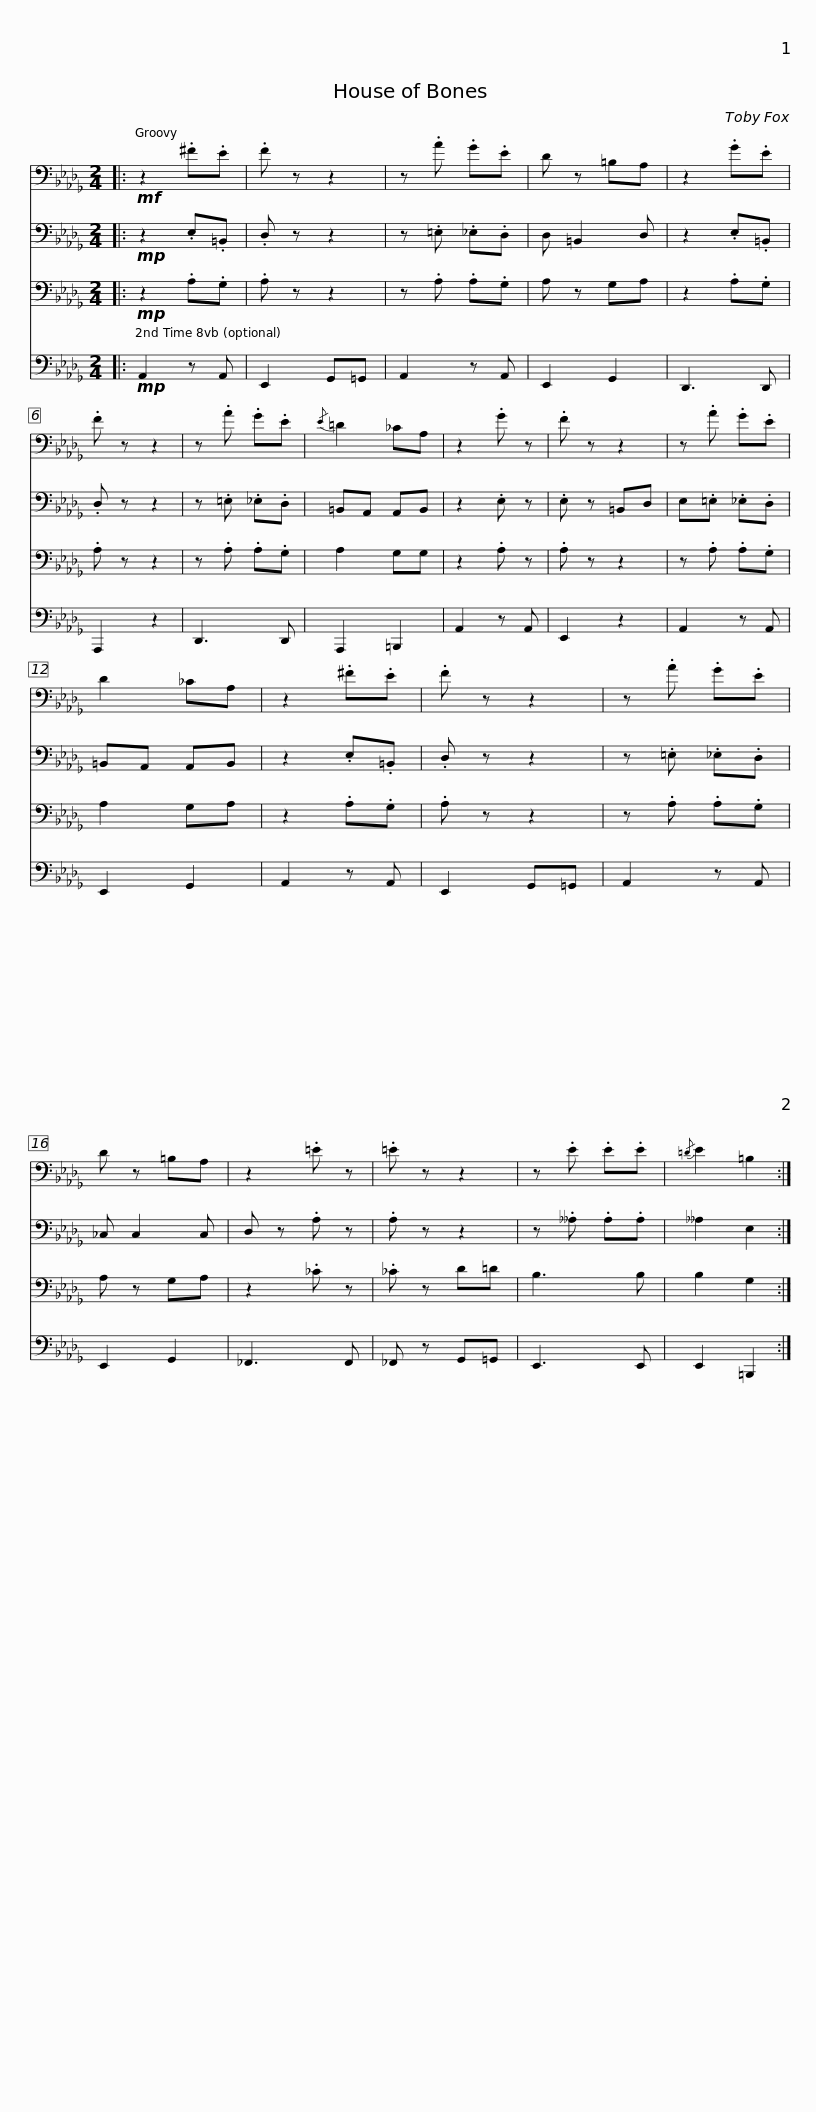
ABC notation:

X:1
%%score 1 2 3 4
L:1/8
M:2/4
I:linebreak $
K:Db
V:1 bass
V:2 bass
V:3 bass
V:4 bass
V:1
|:!mf! z2 .^F.E | .F z z2 | z .A .G.E | D z =B,A, | z2 .G.E | %5
 .F z z2 | z .A .G.E |${/E} =D2 _CA, | z2 .G z | .F z z2 | %10
 z .A .G.E | D2 _CA, | z2 .^F.E | .F z z2 | z .A .G.E |$ %15
 D z =B,A, | z2 .=E z | .=E z z2 | z .E .E.E |{/=D} E2 =B,2 :| %20
V:2
|:!mp! z2 .E,.=B,, | .D, z z2 | z .=E, ._E,.D, | D, =B,,2 D, | z2 .E,.=B,, | %5
 .D, z z2 | z .=E, ._E,.D, |$ =B,,A,, A,,B,, | z2 .E, z | .E, z =B,,D, | %10
 E,.=E, ._E,.D, | =B,,A,, A,,B,, | z2 .E,.=B,, | .D, z z2 | z .=E, ._E,.D, |$ %15
 _C, C,2 C, | D, z .A, z | .A, z z2 | z .__A, .A,.A, | __A,2 E,2 :| %20
V:3
|:!mp! z2 .A,.G, | .A, z z2 | z .A, .A,.G, | A, z G,A, | z2 .A,.G, | %5
 .A, z z2 | z .A, .A,.G, |$ A,2 G,G, | z2 .A, z | .A, z z2 | %10
 z .A, .A,.G, | A,2 G,A, | z2 .A,.G, | .A, z z2 | z .A, .A,.G, |$ %15
 A, z G,A, | z2 ._C z | ._C z D=D | B,3 B, | B,2 G,2 :| %20
V:4
|:!mp! A,,2 z A,, | E,,2 G,,=G,, | A,,2 z A,, | E,,2 G,,2 | D,,3 D,, | %5
 A,,,2 z2 | D,,3 D,, |$ A,,,2 =B,,,2 | A,,2 z A,, | E,,2 z2 | %10
 A,,2 z A,, | E,,2 G,,2 | A,,2 z A,, | E,,2 G,,=G,, | A,,2 z A,, |$ %15
 E,,2 G,,2 | _F,,3 F,, | _F,, z G,,=G,, | E,,3 E,, | E,,2 =B,,,2 :| %20
